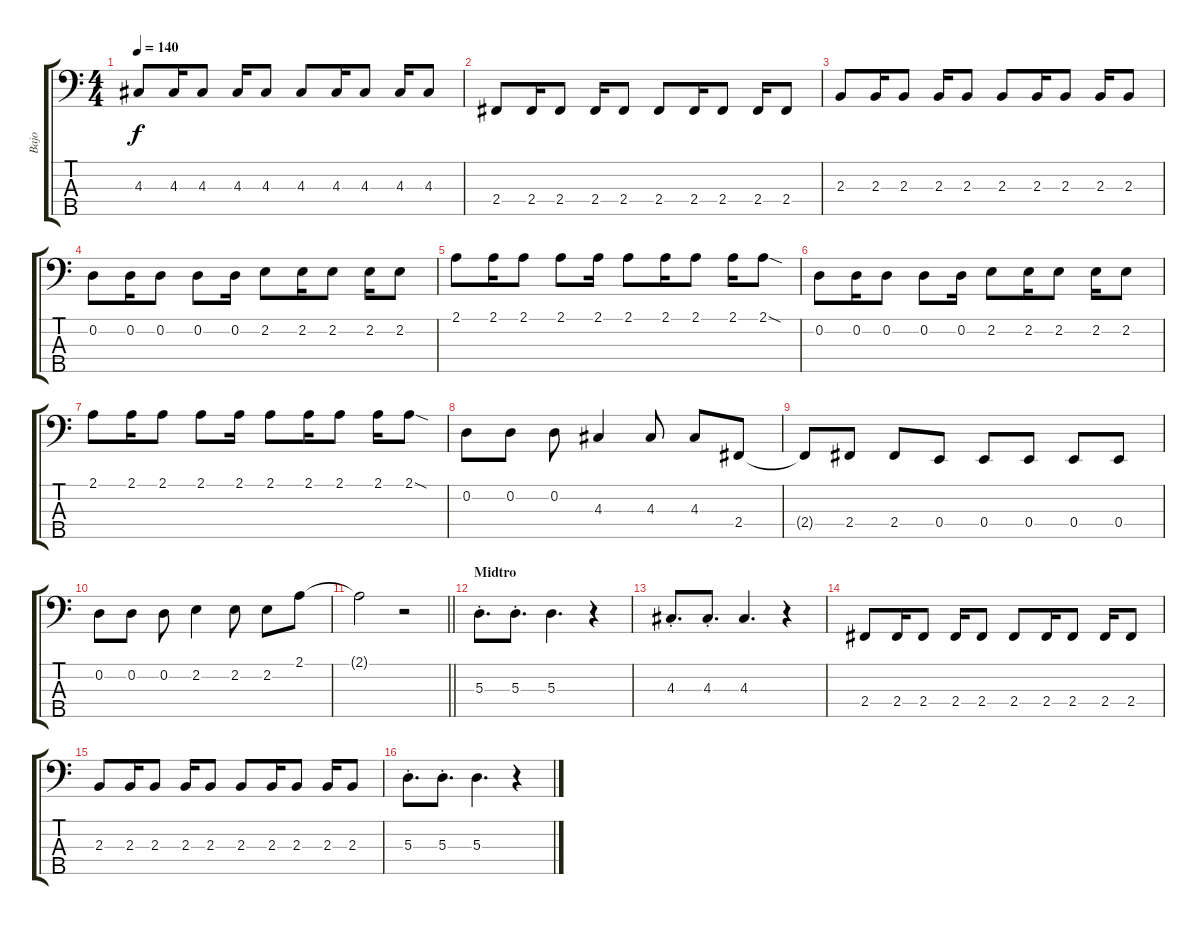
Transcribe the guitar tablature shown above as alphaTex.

\track ("Bajo" "Bajo") {instrument electricbassfinger}
\staff {score tabs}
\tuning (G2 D2 A1 E1 B0) {hide}
\ts (4 4)
\tempo 140
\clef f4
\ks c
4.3.8{dy f} 4.3.16 4.3.8 4.3.16 4.3.8 4.3.8 4.3.16 4.3.8 4.3.16 4.3.8 |
2.4.8 2.4.16 2.4.8 2.4.16 2.4.8 2.4.8 2.4.16 2.4.8 2.4.16 2.4.8 |
2.3.8 2.3.16 2.3.8 2.3.16 2.3.8 2.3.8 2.3.16 2.3.8 2.3.16 2.3.8 |
0.2.8 0.2.16 0.2.8 0.2.8 0.2.16 2.2.8 2.2.16 2.2.8 2.2.16 2.2.8 |
2.1.8 2.1.16 2.1.8 2.1.8 2.1.16 2.1.8 2.1.16 2.1.8 2.1.16 2.1{sod}.8 |
0.2.8 0.2.16 0.2.8 0.2.8 0.2.16 2.2.8 2.2.16 2.2.8 2.2.16 2.2.8 |
2.1.8 2.1.16 2.1.8 2.1.8 2.1.16 2.1.8 2.1.16 2.1.8 2.1.16 2.1{sod}.8 |
0.2.8 0.2.8 0.2.8 4.3.4 4.3.8 4.3.8 2.4.8 |
2.4{t}.8 2.4.8 2.4.8 0.4.8 0.4.8 0.4.8 0.4.8 0.4.8 |
0.2.8 0.2.8 0.2.8 2.2.4 2.2.8 2.2.8 2.1.8 |
\barLineRight lightlight
2.1{t}.2 r.2 |
\section ("" "Midtro")
5.3{st}.8{d} 5.3{st}.8{d} 5.3.4{d} r.4 |
4.3{st}.8{d} 4.3{st}.8{d} 4.3.4{d} r.4 |
2.4.8 2.4.16 2.4.8 2.4.16 2.4.8 2.4.8 2.4.16 2.4.8 2.4.16 2.4.8 |
2.3.8 2.3.16 2.3.8 2.3.16 2.3.8 2.3.8 2.3.16 2.3.8 2.3.16 2.3.8 |
5.3{st}.8{d} 5.3{st}.8{d} 5.3.4{d} r.4
